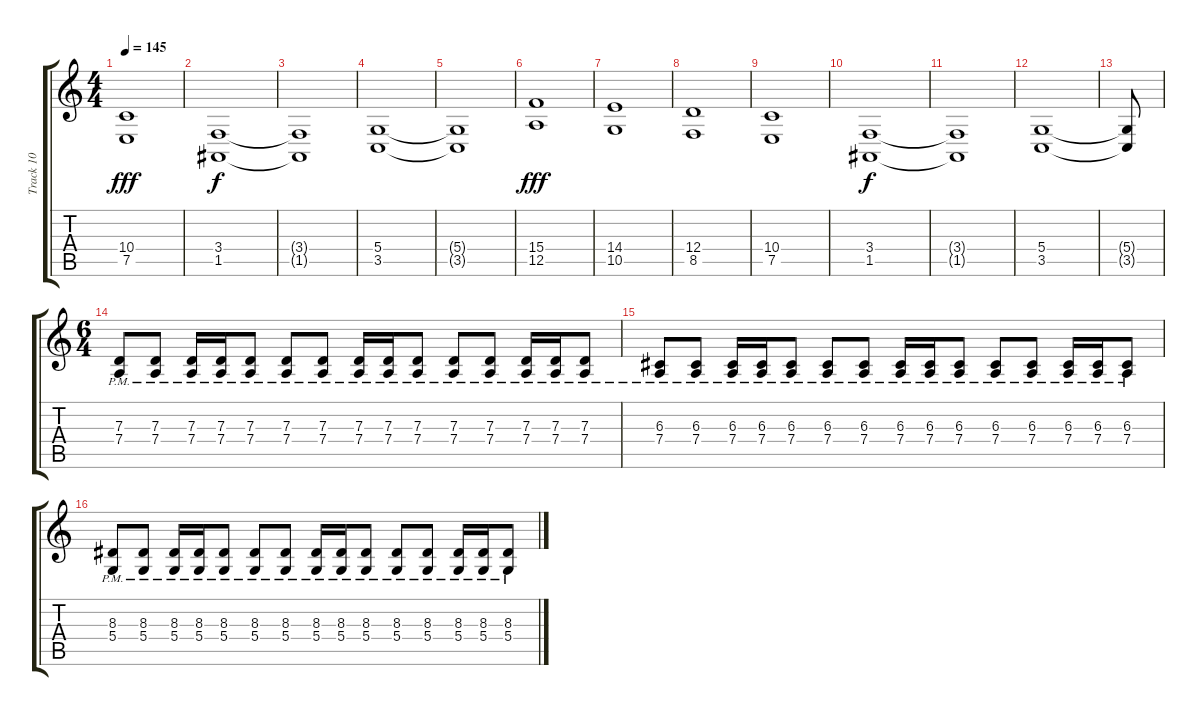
\track ("Track 10" "Track 10") {instrument trumpet}
\staff {score tabs}
\tuning (E4 B3 G3 D3 A2 D2) {hide}
\ts (4 4)
\tempo 145
\clef g2
\ks c
(10.4 7.5).1{dy fff} |
(3.4 1.5).1{dy f} |
(3.4{t} 1.5{t}).1 |
(5.4 3.5).1 |
(5.4{t} 3.5{t}).1 |
(15.4 12.5).1{dy fff} |
(14.4 10.5).1 |
(12.4 8.5).1 |
(10.4 7.5).1 |
(3.4 1.5).1{dy f} |
(3.4{t} 1.5{t}).1 |
(5.4 3.5).1 |
(5.4{t} 3.5{t}).8 |
\ts (6 4)
(7.3{pm} 7.4{pm}).8{instrument trumpet} (7.3{pm} 7.4{pm}).8 (7.3{pm} 7.4{pm}).16 (7.3{pm} 7.4{pm}).16 (7.3{pm} 7.4{pm}).8 (7.3{pm} 7.4{pm}).8 (7.3{pm} 7.4{pm}).8 (7.3{pm} 7.4{pm}).16 (7.3{pm} 7.4{pm}).16 (7.3{pm} 7.4{pm}).8 (7.3{pm} 7.4{pm}).8 (7.3{pm} 7.4{pm}).8 (7.3{pm} 7.4{pm}).16 (7.3{pm} 7.4{pm}).16 (7.3{pm} 7.4{pm}).8 |
(6.3{pm} 7.4{pm}).8 (6.3{pm} 7.4{pm}).8 (6.3{pm} 7.4{pm}).16 (6.3{pm} 7.4{pm}).16 (6.3{pm} 7.4{pm}).8 (6.3{pm} 7.4{pm}).8 (6.3{pm} 7.4{pm}).8 (6.3{pm} 7.4{pm}).16 (6.3{pm} 7.4{pm}).16 (6.3{pm} 7.4{pm}).8 (6.3{pm} 7.4{pm}).8 (6.3{pm} 7.4{pm}).8 (6.3{pm} 7.4{pm}).16 (6.3{pm} 7.4{pm}).16 (6.3{pm} 7.4{pm}).8 |
(8.3{pm} 5.4{pm}).8 (8.3{pm} 5.4{pm}).8 (8.3{pm} 5.4{pm}).16 (8.3{pm} 5.4{pm}).16 (8.3{pm} 5.4{pm}).8 (8.3{pm} 5.4{pm}).8 (8.3{pm} 5.4{pm}).8 (8.3{pm} 5.4{pm}).16 (8.3{pm} 5.4{pm}).16 (8.3{pm} 5.4{pm}).8 (8.3{pm} 5.4{pm}).8 (8.3{pm} 5.4{pm}).8 (8.3{pm} 5.4{pm}).16 (8.3{pm} 5.4{pm}).16 (8.3{pm} 5.4{pm}).8
